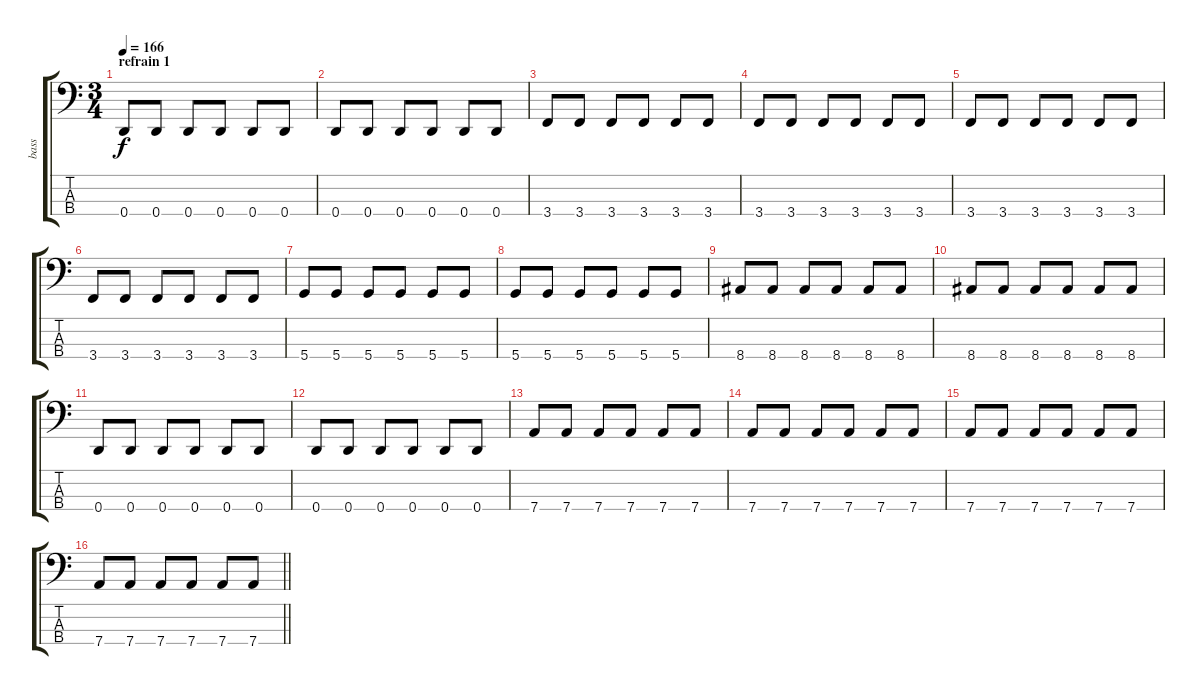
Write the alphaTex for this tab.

\track ("bass" "bass") {instrument electricbasspick}
\staff {score tabs}
\tuning (G2 D2 A1 D1) {hide}
\ts (3 4)
\section ("" "refrain 1")
\tempo 166
\clef f4
\ks c
0.4.8{dy f} 0.4.8 0.4.8 0.4.8 0.4.8 0.4.8 |
0.4.8 0.4.8 0.4.8 0.4.8 0.4.8 0.4.8 |
3.4.8 3.4.8 3.4.8 3.4.8 3.4.8 3.4.8 |
3.4.8 3.4.8 3.4.8 3.4.8 3.4.8 3.4.8 |
3.4.8 3.4.8 3.4.8 3.4.8 3.4.8 3.4.8 |
3.4.8 3.4.8 3.4.8 3.4.8 3.4.8 3.4.8 |
5.4.8 5.4.8 5.4.8 5.4.8 5.4.8 5.4.8 |
5.4.8 5.4.8 5.4.8 5.4.8 5.4.8 5.4.8 |
8.4.8 8.4.8 8.4.8 8.4.8 8.4.8 8.4.8 |
8.4.8 8.4.8 8.4.8 8.4.8 8.4.8 8.4.8 |
0.4.8 0.4.8 0.4.8 0.4.8 0.4.8 0.4.8 |
0.4.8 0.4.8 0.4.8 0.4.8 0.4.8 0.4.8 |
7.4.8 7.4.8 7.4.8 7.4.8 7.4.8 7.4.8 |
7.4.8 7.4.8 7.4.8 7.4.8 7.4.8 7.4.8 |
7.4.8 7.4.8 7.4.8 7.4.8 7.4.8 7.4.8 |
\barLineRight lightlight
7.4.8 7.4.8 7.4.8 7.4.8 7.4.8 7.4.8
